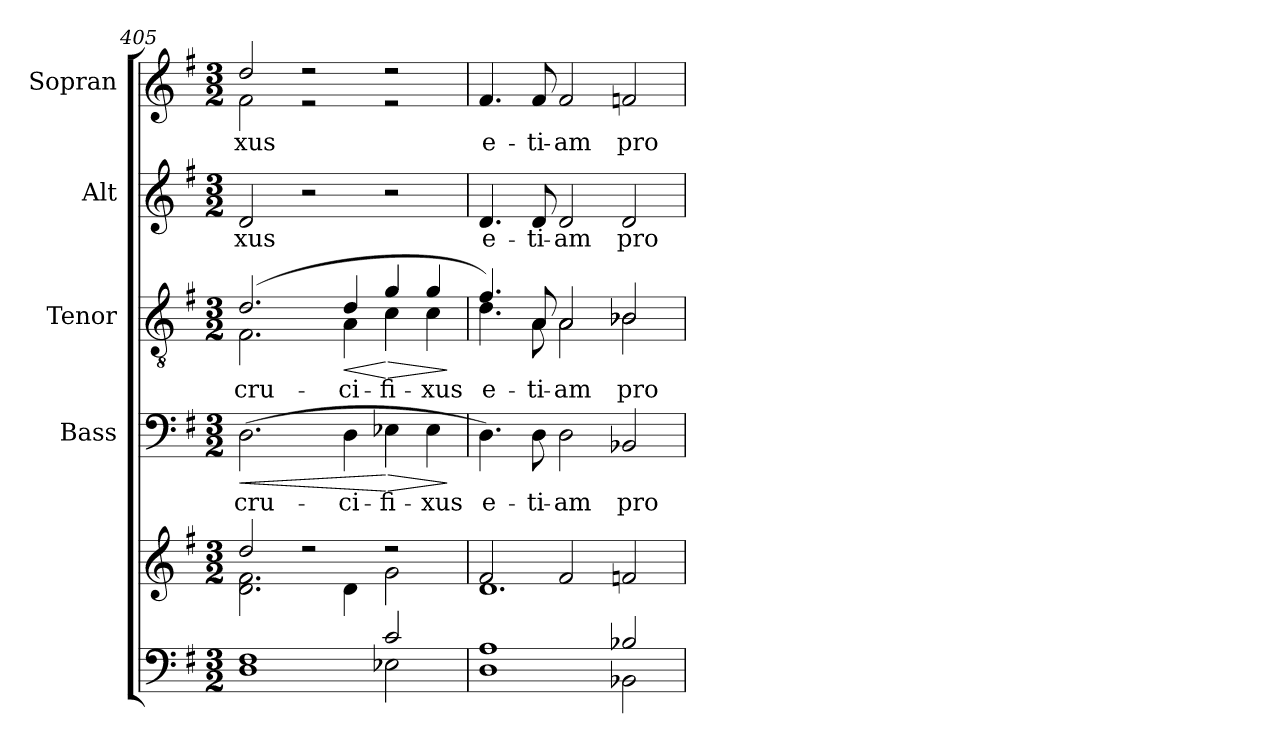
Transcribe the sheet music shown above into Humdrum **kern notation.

**kern	**kern	**kern	**text	**dynam	**kern	**text	**dynam	**kern	**text	**kern	**text
*part5	*part5	*part4	*part4	*part4	*part3	*part3	*part3	*part2	*part2	*part1	*part1
*staff6	*staff5	*staff4	*staff4	*staff4	*staff3	*staff3	*staff3	*staff2	*staff2	*staff1	*staff1
*	*	*I"Bass	*	*	*I"Tenor	*	*	*I"Alt	*	*I"Sopran	*
*	*	*I'B.	*	*	*I'T.	*	*	*I'A.	*	*I'S.	*
!!LO:LB:g=z
*clefF4	*clefG2	*clefF4	*	*	*clefGv2	*	*	*clefG2	*	*clefG2	*
*k[f#]	*k[f#]	*k[f#]	*	*	*k[f#]	*	*	*k[f#]	*	*k[f#]	*
*G:	*G:	*G:	*	*	*G:	*	*	*G:	*	*G:	*
*M3/2	*M3/2	*M3/2	*	*	*M3/2	*	*	*M3/2	*	*M3/2	*
=405	=405	=405	=405	=405	=405	=405	=405	=405	=405	=405	=405
*^	*^	*	*	*	*	*	*	*	*	*	*
!	!	!	!	!	!LO:LY:b	!LO:HP:b	!	!LO:LY:b	!	!	!LO:LY:b	!	!LO:LY:b
*	*	*	*	*	*	*	*^	*	*	*	*	*^	*
1F#	1D	2dd/	2.d\ 2.f#\	(>2.D\	cru-	<	(2.d/	2.F#\	cru-	.	2d/	-xus	2dd/	2f#\	-xus
.	.	2rdd	.	.	.	.	.	.	.	.	2r	.	2r	2r	.
!	!	!	!	!	!LO:LY:b	!	!	!	!LO:LY:b	!LO:HP:b	!	!	!	!	!
.	.	.	4d\	4D\	-ci-	.	4d/	4A\	-ci-	<	.	.	.	.	.
!	!	!	!	!	!LO:LY:b	!LO:HP:n=1:b	!	!	!LO:LY:b	!LO:HP:n=1:b	!	!	!	!	!
2c/	2E-X\	2ree	2g\	4E-X\	-fi-	[ >	4g/	4c\	-fi-	[ >	2r	.	2r	2r	.
!	!	!	!	!	!LO:LY:b	!	!	!	!LO:LY:b	!	!	!	!	!	!
.	.	.	.	4E-\	-xus	.	4g/	4c\	-xus	.	.	.	.	.	.
*v	*v	*	*	*	*	*	*v	*v	*	*	*	*	*v	*v	*
*	*v	*v	*	*	*	*	*	*	*	*	*	*
.	.	.	.	]	.	.	]	.	.	.	.
=406	=406	=406	=406	=406	=406	=406	=406	=406	=406	=406	=406
*^	*^	*	*	*	*	*	*	*	*	*	*
!	!	!	!	!	!LO:LY:b	!	!	!LO:LY:b	!	!	!LO:LY:b	!	!LO:LY:b
*	*	*	*	*	*	*	*^	*	*	*	*	*	*
1A	1D	2f#/	1.d	4.D\)	e-	.	4.f#/)	4.d\	e-	.	4.d/	e-	4.f#/	e-
!	!	!	!	!	!LO:LY:b	!	!	!	!LO:LY:b	!	!	!LO:LY:b	!	!LO:LY:b
.	.	.	.	8D\	-ti-	.	8A/	8A\	-ti-	.	8d/	-ti-	8f#/	-ti-
!	!	!	!	!	!LO:LY:b	!	!	!	!LO:LY:b	!	!	!LO:LY:b	!	!LO:LY:b
.	.	2f#/	.	2D\	-am	.	2A/	2A\	-am	.	2d/	-am	2f#/	-am
!	!	!	!	!	!LO:LY:b	!	!	!	!LO:LY:b	!	!	!LO:LY:b	!	!LO:LY:b
2B-X/	2BB-X\	2fn/	.	2BB-X/	pro	.	2B-X/	2B-\	pro	.	2d/	pro	2fn/	pro
*v	*v	*	*	*	*	*	*v	*v	*	*	*	*	*	*
*	*v	*v	*	*	*	*	*	*	*	*	*	*
=	=	=	=	=	=	=	=	=	=	=	=
*-	*-	*-	*-	*-	*-	*-	*-	*-	*-	*-	*-
